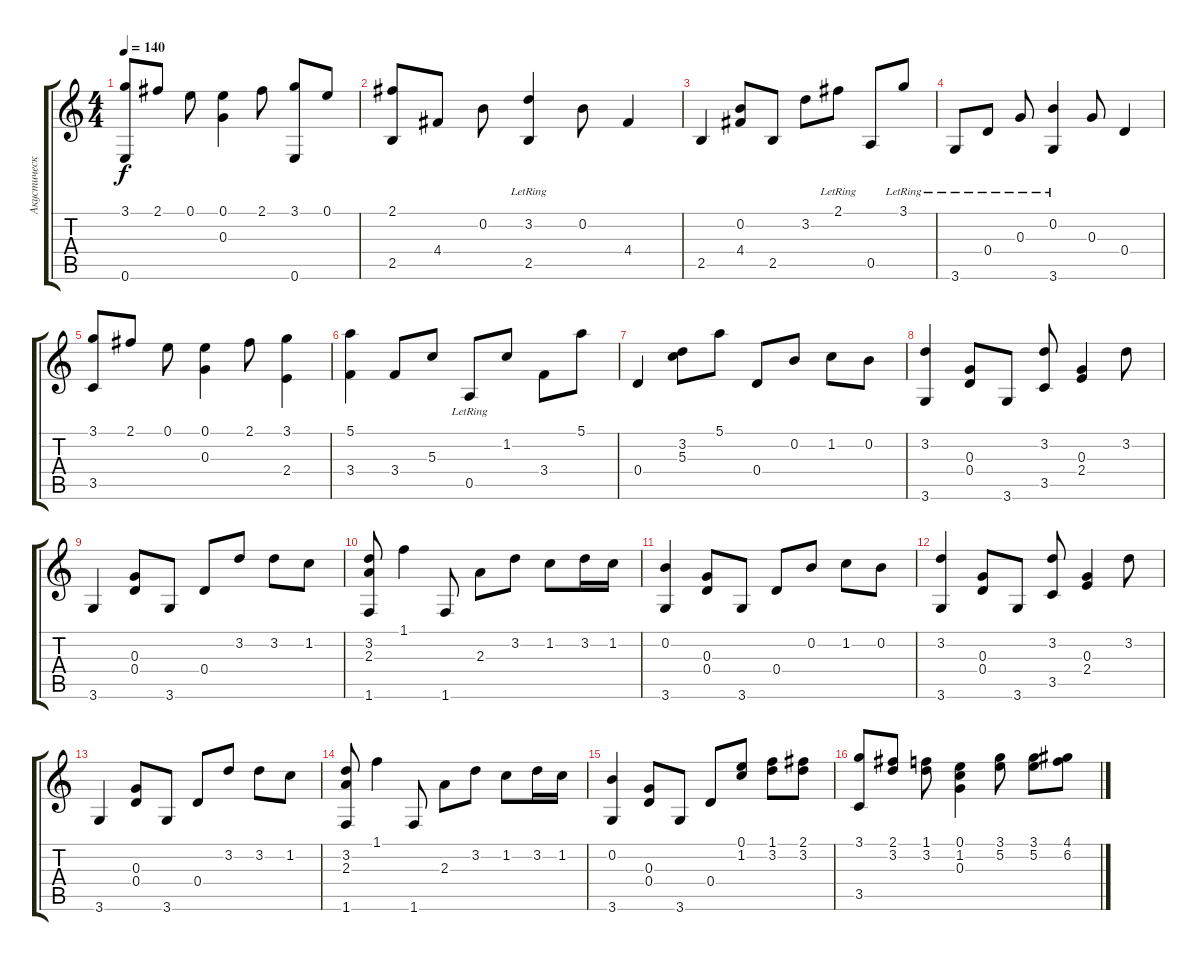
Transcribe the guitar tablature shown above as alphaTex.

\track ("Акустическая Гитара (ст" "Акустическ") {instrument acousticguitarsteel}
\staff {score tabs}
\tuning (E4 B3 G3 D3 A2 E2) {hide}
\ts (4 4)
\tempo 140
\clef g2
\ks c
(3.1 0.6).8{dy f} 2.1.8 0.1.8 (0.1 0.3).4 2.1.8 (3.1 0.6).8 0.1.8 |
(2.1 2.5).8 4.4.8 0.2.8 (3.2{lr} 2.5{lr}).4 0.2.8 4.4.4 |
2.5.4 (0.2 4.4).8 2.5.8 3.2.8 2.1{lr}.8 0.5.8 3.1{lr}.8 |
3.6{lr}.8 0.4{lr}.8 0.3{lr}.8 (0.2{lr} 3.6).4 0.3.8 0.4.4 |
(3.1 3.5).8 2.1.8 0.1.8 (0.1 0.3).4 2.1.8 (3.1 2.4).4 |
(5.1 3.4).4 3.4.8 5.3.8 0.5{lr}.8 1.2.8 3.4.8 5.1.8 |
0.4.4 (3.2 5.3).8 5.1.8 0.4.8 0.2.8 1.2.8 0.2.8 |
(3.2 3.6).4 (0.3 0.4).8 3.6.8 (3.2 3.5).8 (0.3 2.4).4 3.2.8 |
3.6.4 (0.3 0.4).8 3.6.8 0.4.8 3.2.8 3.2.8 1.2.8 |
(3.2 2.3 1.6).8 1.1.4 1.6.8 2.3.8 3.2.8 1.2.8 3.2.16 1.2.16 |
(0.2 3.6).4 (0.3 0.4).8 3.6.8 0.4.8 0.2.8 1.2.8 0.2.8 |
(3.2 3.6).4 (0.3 0.4).8 3.6.8 (3.2 3.5).8 (0.3 2.4).4 3.2.8 |
3.6.4 (0.3 0.4).8 3.6.8 0.4.8 3.2.8 3.2.8 1.2.8 |
(3.2 2.3 1.6).8 1.1.4 1.6.8 2.3.8 3.2.8 1.2.8 3.2.16 1.2.16 |
(0.2 3.6).4 (0.3 0.4).8 3.6.8 0.4.8 (0.1 1.2).8 (1.1 3.2).8 (2.1 3.2).8 |
(3.1 3.5).8 (2.1 3.2).8 (1.1 3.2).8 (0.1 1.2 0.3).4 (3.1 5.2).8 (3.1 5.2).8 (4.1 6.2).8
